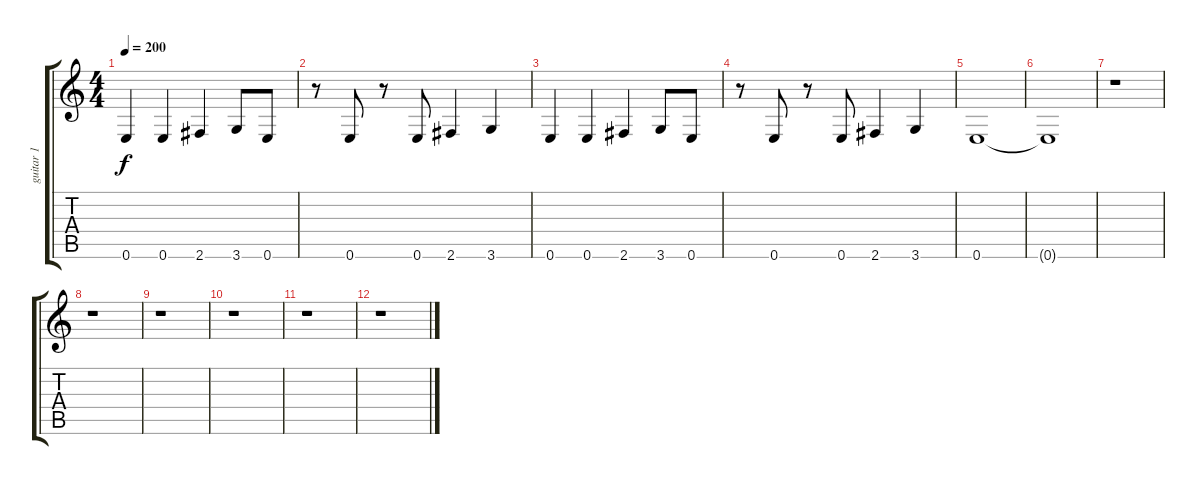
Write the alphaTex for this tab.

\track ("guitar 1" "guitar 1") {instrument electricguitarmuted}
\staff {score tabs}
\tuning (E4 B3 G3 D3 A2 E2) {hide}
\ts (4 4)
\tempo 200
\clef g2
\ks c
0.6.4{dy f} 0.6.4 2.6.4 3.6.8 0.6.8 |
r.8 0.6.8 r.8 0.6.8 2.6.4 3.6.4 |
0.6.4 0.6.4 2.6.4 3.6.8 0.6.8 |
r.8 0.6.8 r.8 0.6.8 2.6.4 3.6.4 |
0.6.1 |
0.6{t}.1 |
r.1 |
r.1 |
r.1 |
r.1 |
r.1 |
r.1
